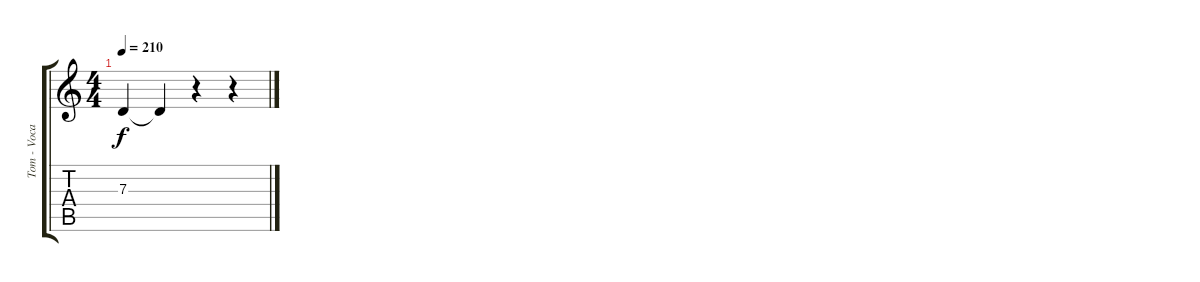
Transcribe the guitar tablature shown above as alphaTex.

\track ("Tom - Vocals Right" "Tom - Voca") {instrument oboe}
\staff {score tabs}
\tuning (E4 B3 G3 D3 A2 E2) {hide}
\ts (4 4)
\tempo 210
\clef g2
\ks c
7.3{t}.4{dy f} 7.3{t}.4 r.4 r.4
